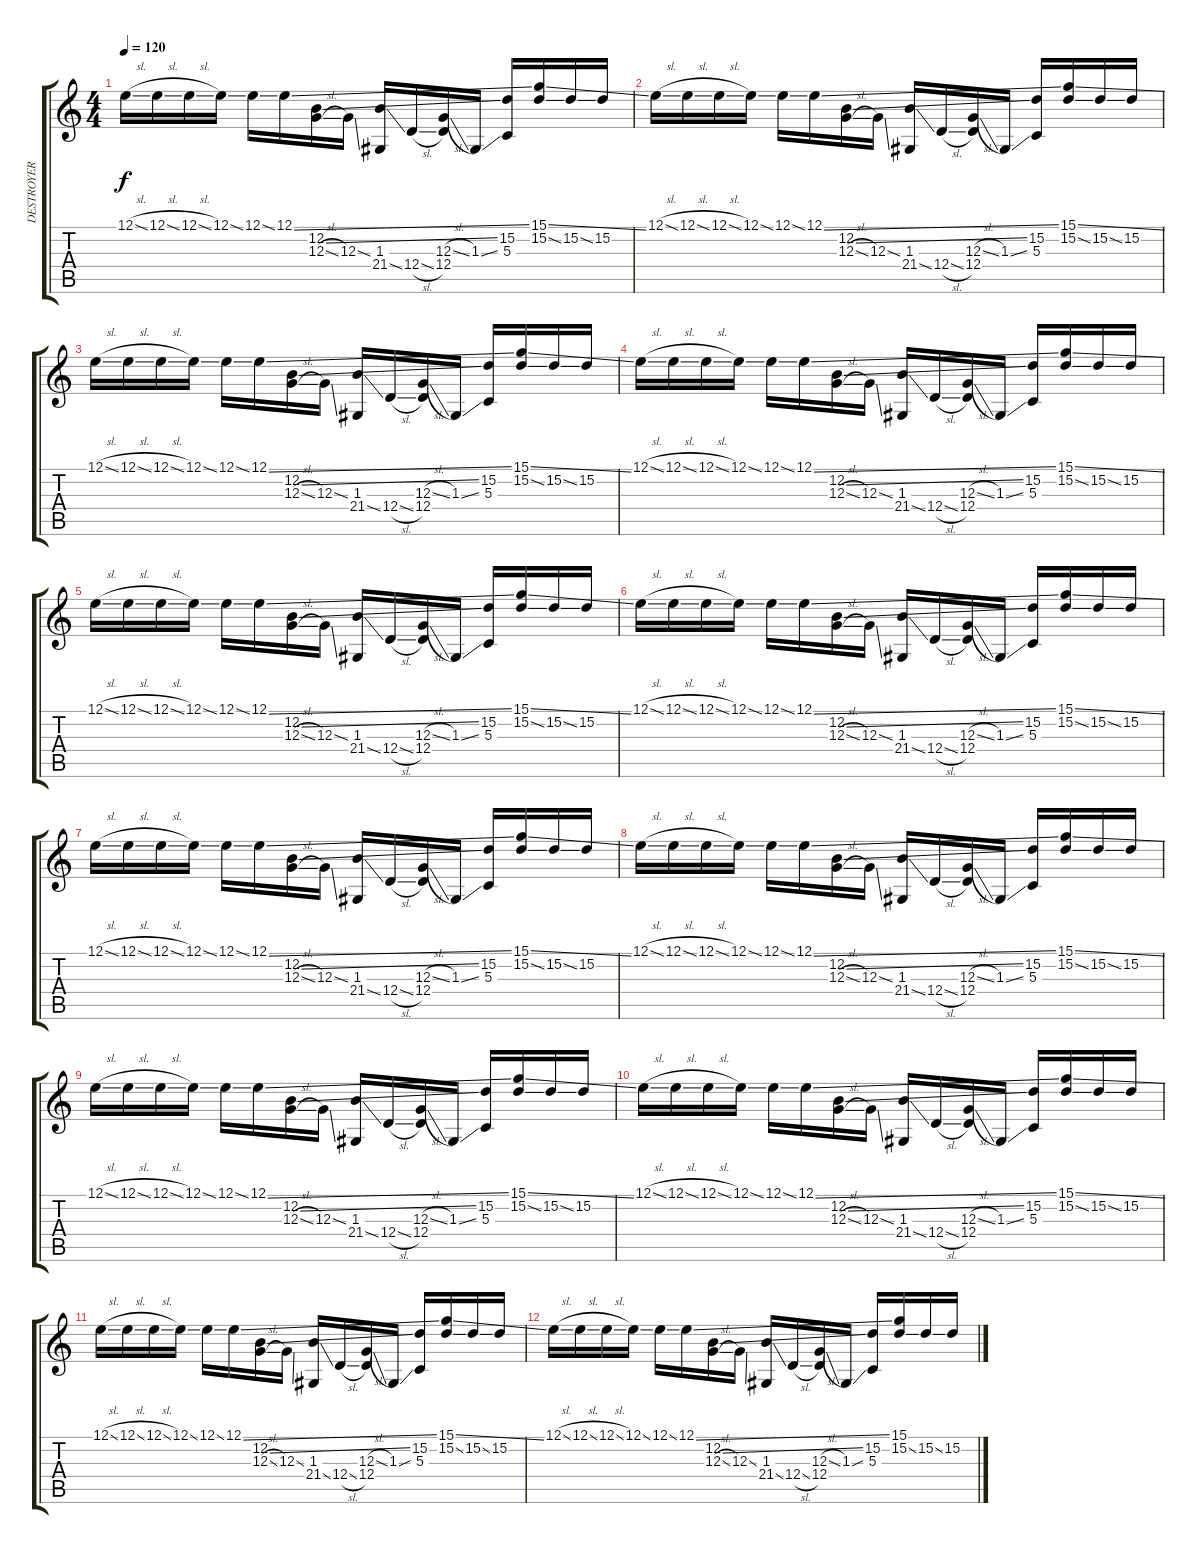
\track ("DESTROYER IN THE END" "DESTROYER ") {instrument lead1square}
\staff {score tabs}
\tuning (E4 B3 G3 D3 A2 E2) {hide}
\ts (4 4)
\tempo 120
\clef g2
\ks c
12.1{sl}.16{dy f} 12.1{sl}.16 12.1{sl}.16 12.1{ss}.16 12.1{ss}.16 12.1{ss}.16 (12.2{ss} 12.3{sl}).16 12.3{ss}.16 (1.3 21.4{ss}).16 12.4{sl}.16 (12.3{sl} 12.4).16 1.3{ss}.16 (15.2 5.3).16 (15.1{ss} 15.2{ss}).16 15.2{ss}.16 15.2.16 |
12.1{sl}.16 12.1{sl}.16 12.1{sl}.16 12.1{ss}.16 12.1{ss}.16 12.1{ss}.16 (12.2{ss} 12.3{sl}).16 12.3{ss}.16 (1.3 21.4{ss}).16 12.4{sl}.16 (12.3{sl} 12.4).16 1.3{ss}.16 (15.2 5.3).16 (15.1{ss} 15.2{ss}).16 15.2{ss}.16 15.2.16 |
12.1{sl}.16 12.1{sl}.16 12.1{sl}.16 12.1{ss}.16 12.1{ss}.16 12.1{ss}.16 (12.2{ss} 12.3{sl}).16 12.3{ss}.16 (1.3 21.4{ss}).16 12.4{sl}.16 (12.3{sl} 12.4).16 1.3{ss}.16 (15.2 5.3).16 (15.1{ss} 15.2{ss}).16 15.2{ss}.16 15.2.16 |
12.1{sl}.16 12.1{sl}.16 12.1{sl}.16 12.1{ss}.16 12.1{ss}.16 12.1{ss}.16 (12.2{ss} 12.3{sl}).16 12.3{ss}.16 (1.3 21.4{ss}).16 12.4{sl}.16 (12.3{sl} 12.4).16 1.3{ss}.16 (15.2 5.3).16 (15.1{ss} 15.2{ss}).16 15.2{ss}.16 15.2.16 |
12.1{sl}.16 12.1{sl}.16 12.1{sl}.16 12.1{ss}.16 12.1{ss}.16 12.1{ss}.16 (12.2{ss} 12.3{sl}).16 12.3{ss}.16 (1.3 21.4{ss}).16 12.4{sl}.16 (12.3{sl} 12.4).16 1.3{ss}.16 (15.2 5.3).16 (15.1{ss} 15.2{ss}).16 15.2{ss}.16 15.2.16 |
12.1{sl}.16 12.1{sl}.16 12.1{sl}.16 12.1{ss}.16 12.1{ss}.16 12.1{ss}.16 (12.2{ss} 12.3{sl}).16 12.3{ss}.16 (1.3 21.4{ss}).16 12.4{sl}.16 (12.3{sl} 12.4).16 1.3{ss}.16 (15.2 5.3).16 (15.1{ss} 15.2{ss}).16 15.2{ss}.16 15.2.16 |
12.1{sl}.16 12.1{sl}.16 12.1{sl}.16 12.1{ss}.16 12.1{ss}.16 12.1{ss}.16 (12.2{ss} 12.3{sl}).16 12.3{ss}.16 (1.3 21.4{ss}).16 12.4{sl}.16 (12.3{sl} 12.4).16 1.3{ss}.16 (15.2 5.3).16 (15.1{ss} 15.2{ss}).16 15.2{ss}.16 15.2.16 |
12.1{sl}.16 12.1{sl}.16 12.1{sl}.16 12.1{ss}.16 12.1{ss}.16 12.1{ss}.16 (12.2{ss} 12.3{sl}).16 12.3{ss}.16 (1.3 21.4{ss}).16 12.4{sl}.16 (12.3{sl} 12.4).16 1.3{ss}.16 (15.2 5.3).16 (15.1{ss} 15.2{ss}).16 15.2{ss}.16 15.2.16 |
12.1{sl}.16 12.1{sl}.16 12.1{sl}.16 12.1{ss}.16 12.1{ss}.16 12.1{ss}.16 (12.2{ss} 12.3{sl}).16 12.3{ss}.16 (1.3 21.4{ss}).16 12.4{sl}.16 (12.3{sl} 12.4).16 1.3{ss}.16 (15.2 5.3).16 (15.1{ss} 15.2{ss}).16 15.2{ss}.16 15.2.16 |
12.1{sl}.16 12.1{sl}.16 12.1{sl}.16 12.1{ss}.16 12.1{ss}.16 12.1{ss}.16 (12.2{ss} 12.3{sl}).16 12.3{ss}.16 (1.3 21.4{ss}).16 12.4{sl}.16 (12.3{sl} 12.4).16 1.3{ss}.16 (15.2 5.3).16 (15.1{ss} 15.2{ss}).16 15.2{ss}.16 15.2.16 |
12.1{sl}.16 12.1{sl}.16 12.1{sl}.16 12.1{ss}.16 12.1{ss}.16 12.1{ss}.16 (12.2{ss} 12.3{sl}).16 12.3{ss}.16 (1.3 21.4{ss}).16 12.4{sl}.16 (12.3{sl} 12.4).16 1.3{ss}.16 (15.2 5.3).16 (15.1{ss} 15.2{ss}).16 15.2{ss}.16 15.2.16 |
12.1{sl}.16 12.1{sl}.16 12.1{sl}.16 12.1{ss}.16 12.1{ss}.16 12.1{ss}.16 (12.2{ss} 12.3{sl}).16 12.3{ss}.16 (1.3 21.4{ss}).16 12.4{sl}.16 (12.3{sl} 12.4).16 1.3{ss}.16 (15.2 5.3).16 (15.1 15.2{ss}).16 15.2{ss}.16 15.2.16
